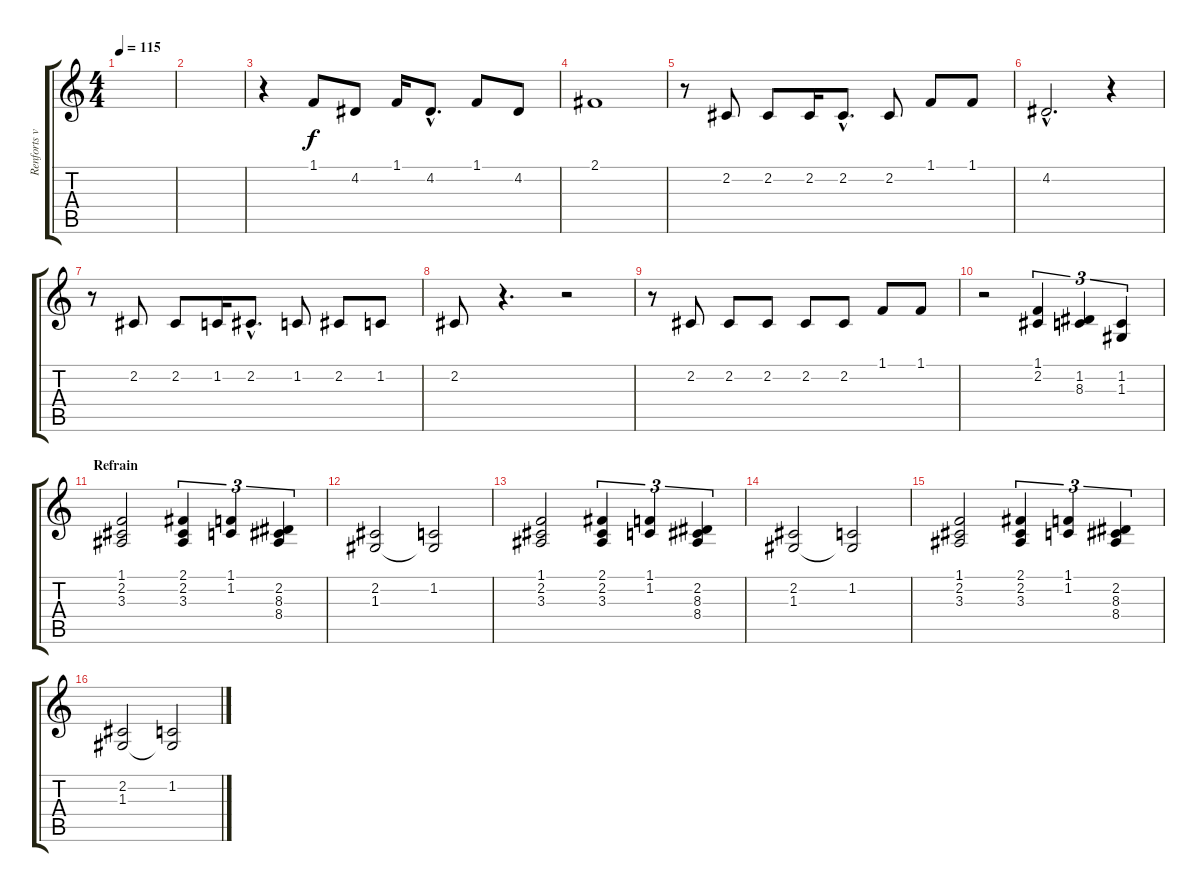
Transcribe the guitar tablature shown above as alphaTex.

\track ("Renforts voix" "Renforts v") {instrument englishhorn}
\staff {score tabs}
\tuning (E4 B3 G3 D3 A2 E2) {hide}
\ts (4 4)
\tempo 115
\clef g2
\ks c
|
|
r.4 1.1.8 4.2.8 1.1.16 4.2{hac}.8{d} 1.1.8 4.2.8 |
2.1.1 |
r.8 2.2.8 2.2.8 2.2.16 2.2{hac}.8{d} 2.2.8 1.1.8 1.1.8 |
4.2{hac}.2{d} r.4 |
r.8 2.2.8 2.2.8 1.2.16 2.2{hac}.8{d} 1.2.8 2.2.8 1.2.8 |
2.2.8 r.4{d} r.2 |
r.8 2.2.8 2.2.8 2.2.8 2.2.8 2.2.8 1.1.8 1.1.8 |
r.2 (1.1 2.2).4{tu (3 2)} (1.2 8.3).4{tu (3 2)} (1.2 1.3).4{tu (3 2)} |
\section ("" "Refrain")
(1.1 2.2 3.3).2 (2.1 2.2 3.3).4{tu (3 2)} (1.1 1.2).4{tu (3 2)} (2.2 8.3 8.4).4{tu (3 2)} |
(2.2 1.3).2 (1.2 1.3{t}).2 |
(1.1 2.2 3.3).2 (2.1 2.2 3.3).4{tu (3 2)} (1.1 1.2).4{tu (3 2)} (2.2 8.3 8.4).4{tu (3 2)} |
(2.2 1.3).2 (1.2 1.3{t}).2 |
(1.1 2.2 3.3).2 (2.1 2.2 3.3).4{tu (3 2)} (1.1 1.2).4{tu (3 2)} (2.2 8.3 8.4).4{tu (3 2)} |
(2.2 1.3).2 (1.2 1.3{t}).2
